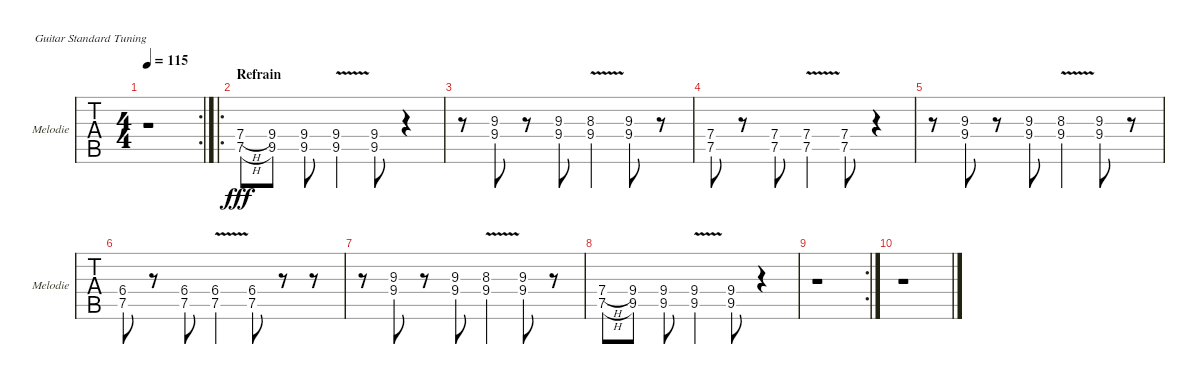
\defaultSystemsLayout 4
\bracketExtendMode groupsimilarinstruments
\singleTrackTrackNamePolicy allsystems
\multiTrackTrackNamePolicy allsystems
\firstSystemTrackNameOrientation horizontal
\otherSystemsTrackNameOrientation horizontal
\track ("Song" "Melodie") {instrument electricguitarclean}
\staff {tabs}
\tuning (E4 B3 G3 D3 A2 E2)
\rc 2
\ts (4 4)
\tempo 115
\clef g2
\ks c
r.1{dy fff} |
\ro
\section ("" "Refrain")
(7.5{h} 7.4{h}).8 (9.5 9.4).8 (9.5 9.4).8 (9.5{v} 9.4{v}).4 (9.4 9.5).8 r.4 |
r.8 (9.4 9.3).8 r.8 (9.4 9.3).8 (9.4{v} 8.3{v}).4 (9.4 9.3).8 r.8 |
(7.5 7.4).8 r.8 (7.5 7.4).8 (7.4{v} 7.5{v}).4 (7.5 7.4).8 r.4 |
r.8 (9.4 9.3).8 r.8 (9.4 9.3).8 (9.4{v} 8.3{v}).4 (9.4 9.3).8 r.8 |
(7.5 6.4).8 r.8 (6.4 7.5).8 (7.5{v} 6.4{v}).4 (7.5 6.4).8 r.8 r.8 |
r.8 (9.4 9.3).8 r.8 (9.4 9.3).8 (9.4{v} 8.3{v}).4 (9.4 9.3).8 r.8 |
(7.5{h} 7.4{h}).8 (9.5 9.4).8 (9.5 9.4).8 (9.5{v} 9.4{v}).4 (9.4 9.5).8 r.4 |
\rc 2
r.1 |
r.1
